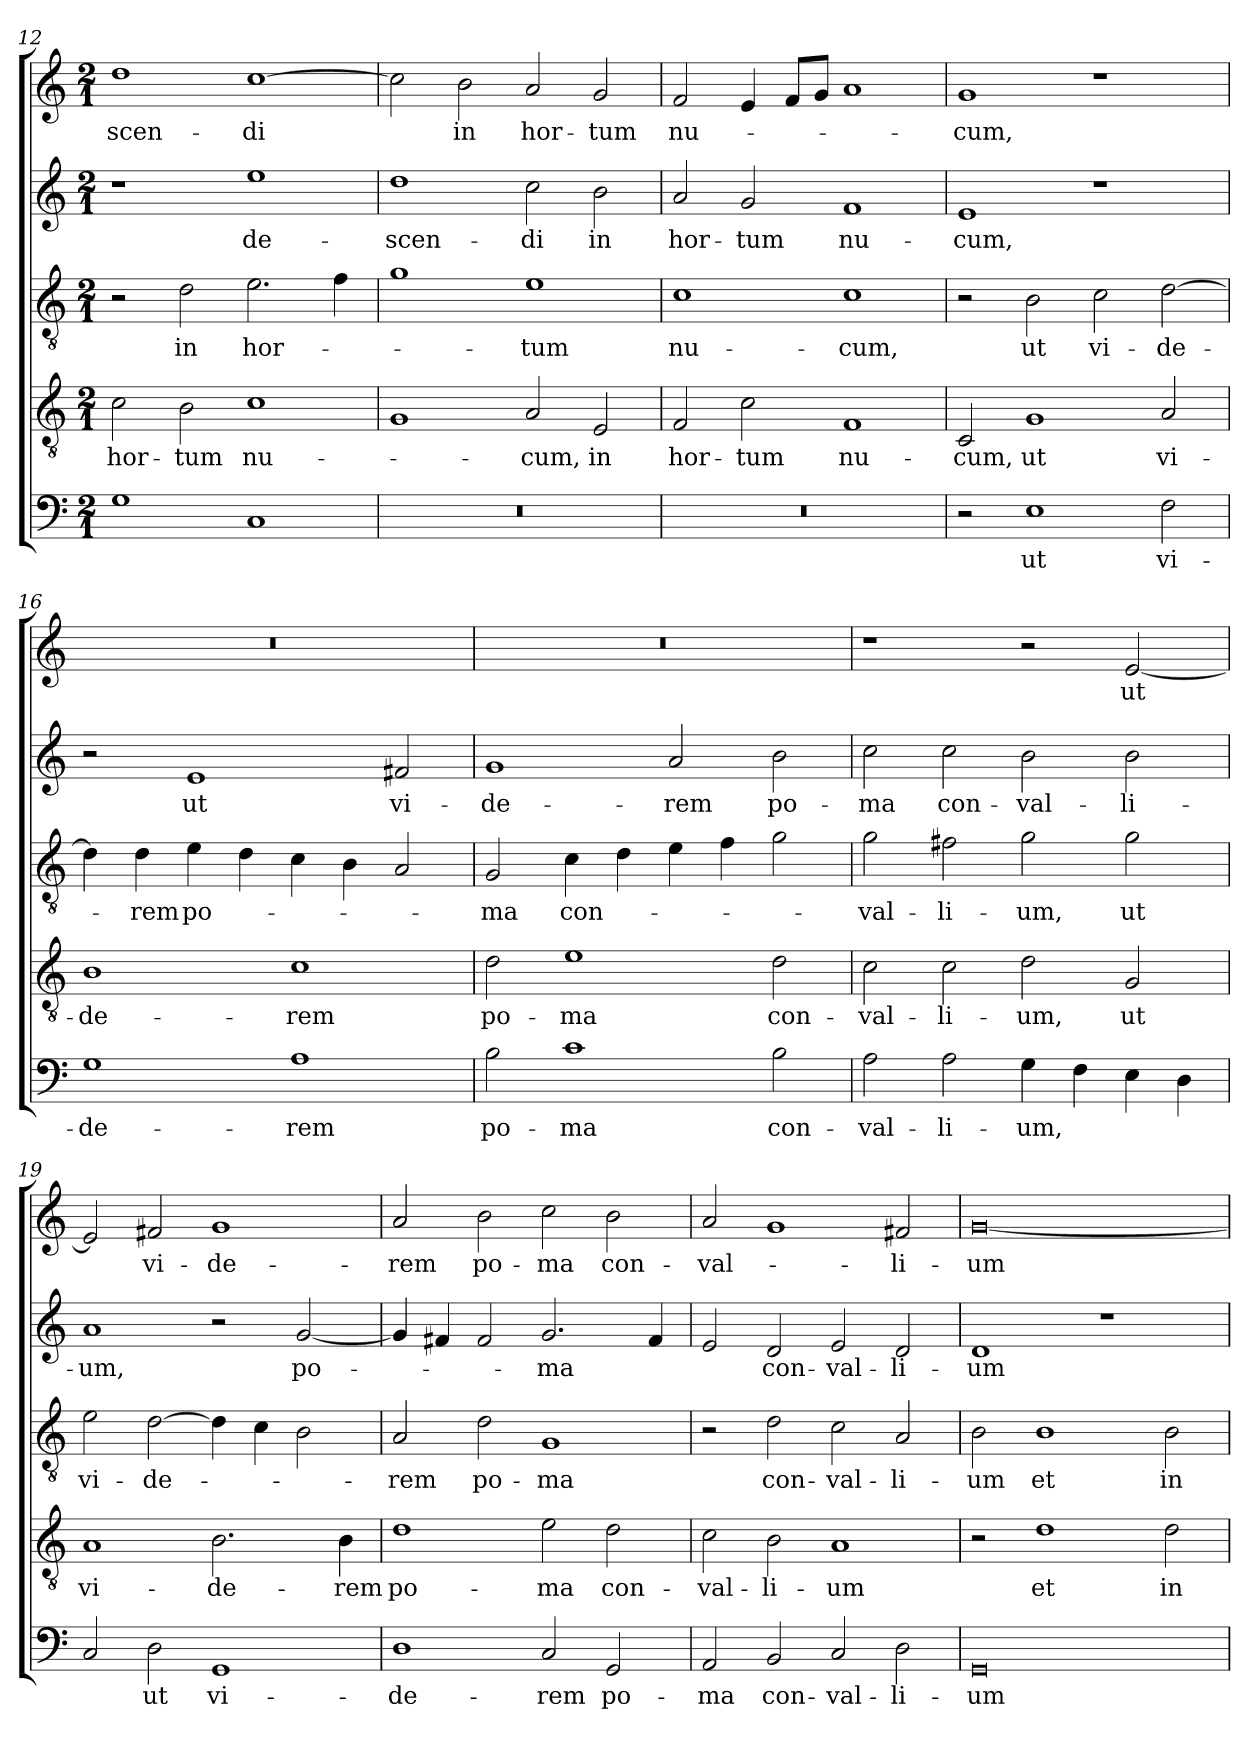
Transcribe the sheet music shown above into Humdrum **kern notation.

**kern	**text	**kern	**text	**kern	**text	**kern	**text	**kern	**text
*part5	*part5	*part4	*part4	*part3	*part3	*part2	*part2	*part1	*part1
*staff5	*staff5	*staff4	*staff4	*staff3	*staff3	*staff2	*staff2	*staff1	*staff1
*clefF4	*	*clefGv2	*	*clefGv2	*	*clefG2	*	*clefG2	*
*k[]	*	*k[]	*	*k[]	*	*k[]	*	*k[]	*
*C:	*	*C:	*	*C:	*	*C:	*	*C:	*
*M2/1	*	*M2/1	*	*M2/1	*	*M2/1	*	*M2/1	*
=12	=12	=12	=12	=12	=12	=12	=12	=12	=12
!	!	!	!LO:LY:b	!	!	!	!	!	!LO:LY:b
1G	.	2c\	hor-	2r	.	1r	.	1dd	-scen-
!	!	!	!LO:LY:b	!	!LO:LY:b	!	!	!	!
.	.	2B\	-tum	2d\	in	.	.	.	.
!	!	!	!LO:LY:b	!	!LO:LY:b	!	!LO:LY:b	!	!LO:LY:b
1C	.	1c	nu-	2.e\	hor-	1ee	de-	[1cc	-di
.	.	.	.	4f\	.	.	.	.	.
!!LO:LB:g=z
=13	=13	=13	=13	=13	=13	=13	=13	=13	=13
!	!	!	!	!	!	!	!LO:LY:b	!	!
0r	.	1G	.	1g	.	1dd	-scen-	2cc\]	.
!	!	!	!	!	!	!	!	!	!LO:LY:b
.	.	.	.	.	.	.	.	2b\	in
!	!	!	!LO:LY:b	!	!LO:LY:b	!	!LO:LY:b	!	!LO:LY:b
.	.	2A/	-cum,	1e	-tum	2cc\	-di	2a/	hor-
!	!	!	!LO:LY:b	!	!	!	!LO:LY:b	!	!LO:LY:b
.	.	2E/	in	.	.	2b\	in	2g/	-tum
=14	=14	=14	=14	=14	=14	=14	=14	=14	=14
!	!	!	!LO:LY:b	!	!LO:LY:b	!	!LO:LY:b	!	!LO:LY:b
0r	.	2F/	hor-	1c	nu-	2a/	hor-	2f/	nu-
!	!	!	!LO:LY:b	!	!	!	!LO:LY:b	!	!
.	.	2c\	-tum	.	.	2g/	-tum	4e/	.
.	.	.	.	.	.	.	.	8f/L	.
.	.	.	.	.	.	.	.	8g/J	.
!	!	!	!LO:LY:b	!	!LO:LY:b	!	!LO:LY:b	!	!
.	.	1F	nu-	1c	-cum,	1f	nu-	1a	.
=15	=15	=15	=15	=15	=15	=15	=15	=15	=15
!	!	!	!LO:LY:b	!	!	!	!LO:LY:b	!	!LO:LY:b
2r	.	2C/	-cum,	2r	.	1e	-cum,	1g	-cum,
!	!LO:LY:b	!	!LO:LY:b	!	!LO:LY:b	!	!	!	!
1E	ut	1G	ut	2B\	ut	.	.	.	.
!	!	!	!	!	!LO:LY:b	!	!	!	!
.	.	.	.	2c\	vi-	1r	.	1r	.
!	!LO:LY:b	!	!LO:LY:b	!	!LO:LY:b	!	!	!	!
2F\	vi-	2A/	vi-	[2d\	-de-	.	.	.	.
=16	=16	=16	=16	=16	=16	=16	=16	=16	=16
!	!LO:LY:b	!	!LO:LY:b	!	!	!	!	!	!
1G	-de-	1B	-de-	4d\]	.	2r	.	0r	.
!	!	!	!	!	!LO:LY:b	!	!	!	!
.	.	.	.	4d\	-rem	.	.	.	.
!	!	!	!	!	!LO:LY:b	!	!LO:LY:b	!	!
.	.	.	.	4e\	po-	1e	ut	.	.
.	.	.	.	4d\	.	.	.	.	.
!	!LO:LY:b	!	!LO:LY:b	!	!	!	!	!	!
1A	-rem	1c	-rem	4c\	.	.	.	.	.
.	.	.	.	4B\	.	.	.	.	.
!	!	!	!	!	!	!	!LO:LY:b	!	!
.	.	.	.	2A/	.	2f#X/	vi-	.	.
=17	=17	=17	=17	=17	=17	=17	=17	=17	=17
!	!LO:LY:b	!	!LO:LY:b	!	!LO:LY:b	!	!LO:LY:b	!	!
2B\	po-	2d\	po-	2G/	-ma	1g	-de-	0r	.
!	!LO:LY:b	!	!LO:LY:b	!	!LO:LY:b	!	!	!	!
1c	-ma	1e	-ma	4c\	con-	.	.	.	.
.	.	.	.	4d\	.	.	.	.	.
!	!	!	!	!	!	!	!LO:LY:b	!	!
.	.	.	.	4e\	.	2a/	-rem	.	.
.	.	.	.	4f\	.	.	.	.	.
!	!LO:LY:b	!	!LO:LY:b	!	!	!	!LO:LY:b	!	!
2B\	con-	2d\	con-	2g\	.	2b\	po-	.	.
=18	=18	=18	=18	=18	=18	=18	=18	=18	=18
!	!LO:LY:b	!	!LO:LY:b	!	!LO:LY:b	!	!LO:LY:b	!	!
2A\	-val-	2c\	-val-	2g\	-val-	2cc\	-ma	1r	.
!	!LO:LY:b	!	!LO:LY:b	!	!LO:LY:b	!	!LO:LY:b	!	!
2A\	-li-	2c\	-li-	2f#X\	-li-	2cc\	con-	.	.
!	!LO:LY:b	!	!LO:LY:b	!	!LO:LY:b	!	!LO:LY:b	!	!
4G\	-um,	2d\	-um,	2g\	-um,	2b\	-val-	2r	.
4F\	.	.	.	.	.	.	.	.	.
!	!	!	!LO:LY:b	!	!LO:LY:b	!	!LO:LY:b	!	!LO:LY:b
4E\	.	2G/	ut	2g\	ut	2b\	-li-	[2e/	ut
4D\	.	.	.	.	.	.	.	.	.
!!LO:LB:g=z
=19	=19	=19	=19	=19	=19	=19	=19	=19	=19
!	!	!	!LO:LY:b	!	!LO:LY:b	!	!LO:LY:b	!	!
2C/	.	1A	vi-	2e\	vi-	1a	-um,	2e/]	.
!	!LO:LY:b	!	!	!	!LO:LY:b	!	!	!	!LO:LY:b
2D\	ut	.	.	[2d\	-de-	.	.	2f#X/	vi-
!	!LO:LY:b	!	!LO:LY:b	!	!	!	!	!	!LO:LY:b
1GG	vi-	2.B\	-de-	4d\]	.	2r	.	1g	-de-
.	.	.	.	4c\	.	.	.	.	.
!	!	!	!	!	!	!	!LO:LY:b	!	!
.	.	.	.	2B\	.	[2g/	po-	.	.
!	!	!	!LO:LY:b	!	!	!	!	!	!
.	.	4B\	-rem	.	.	.	.	.	.
=20	=20	=20	=20	=20	=20	=20	=20	=20	=20
!	!LO:LY:b	!	!LO:LY:b	!	!LO:LY:b	!	!	!	!LO:LY:b
1D	-de-	1d	po-	2A/	-rem	4g/]	.	2a/	-rem
.	.	.	.	.	.	4f#X/	.	.	.
!	!	!	!	!	!LO:LY:b	!	!	!	!LO:LY:b
.	.	.	.	2d\	po-	2f#/	.	2b\	po-
!	!LO:LY:b	!	!LO:LY:b	!	!LO:LY:b	!	!LO:LY:b	!	!LO:LY:b
2C/	-rem	2e\	-ma	1G	-ma	2.g/	-ma	2cc\	-ma
!	!LO:LY:b	!	!LO:LY:b	!	!	!	!	!	!LO:LY:b
2GG/	po-	2d\	con-	.	.	.	.	2b\	con-
.	.	.	.	.	.	4f#/	.	.	.
=21	=21	=21	=21	=21	=21	=21	=21	=21	=21
!	!LO:LY:b	!	!LO:LY:b	!	!	!	!	!	!LO:LY:b
2AA/	-ma	2c\	-val-	2r	.	2e/	.	2a/	-val-
!	!LO:LY:b	!	!LO:LY:b	!	!LO:LY:b	!	!LO:LY:b	!	!
2BB/	con-	2B\	-li-	2d\	con-	2d/	con-	1g	.
!	!LO:LY:b	!	!LO:LY:b	!	!LO:LY:b	!	!LO:LY:b	!	!
2C/	-val-	1A	-um	2c\	-val-	2e/	-val-	.	.
!	!LO:LY:b	!	!	!	!LO:LY:b	!	!LO:LY:b	!	!LO:LY:b
2D\	-li-	.	.	2A/	-li-	2d/	-li-	2f#X/	-li-
=22	=22	=22	=22	=22	=22	=22	=22	=22	=22
!	!LO:LY:b	!	!	!	!LO:LY:b	!	!LO:LY:b	!	!LO:LY:b
0GG	-um	2r	.	2B\	-um	1d	-um	[0g	-um
!	!	!	!LO:LY:b	!	!LO:LY:b	!	!	!	!
.	.	1d	et	1B	et	.	.	.	.
.	.	.	.	.	.	1r	.	.	.
!	!	!	!LO:LY:b	!	!LO:LY:b	!	!	!	!
.	.	2d\	in-	2B\	in-	.	.	.	.
=	=	=	=	=	=	=	=	=	=
*-	*-	*-	*-	*-	*-	*-	*-	*-	*-
